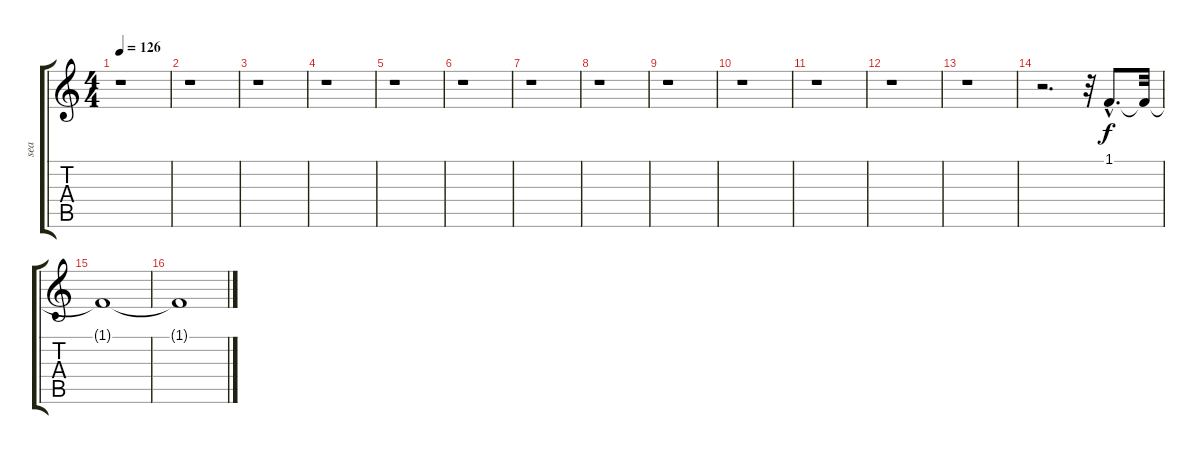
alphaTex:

\track ("sea" "sea") {instrument seashore}
\staff {score tabs}
\tuning (E4 B3 G3 D3 A2 E2) {hide}
\ts (4 4)
\tempo 126
\clef g2
\ks c
r.1{dy f} |
r.1 |
r.1 |
r.1 |
r.1 |
r.1 |
r.1 |
r.1 |
r.1 |
r.1 |
r.1 |
r.1 |
r.1 |
r.2{d} r.32 1.1{hac}.8{d} 1.1{t}.32 |
1.1{t}.1 |
1.1{t}.1
